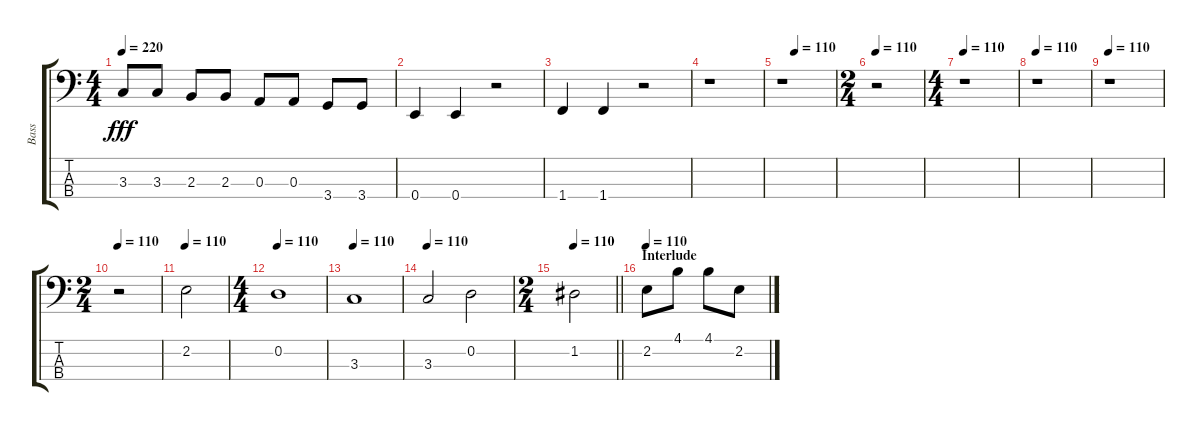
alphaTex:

\track ("Bass" "Bass") {instrument electricbasspick}
\staff {score tabs}
\tuning (G2 D2 A1 E1) {hide}
\ts (4 4)
\tempo 220
\clef f4
\ks c
3.3.8{dy fff} 3.3.8 2.3.8 2.3.8 0.3.8 0.3.8 3.4.8 3.4.8 |
0.4.4 0.4.4 r.2 |
1.4.4 1.4.4 r.2 |
r.1 |
\tempo (110 0.25)
r.1 |
\ts (2 4)
\tempo 110
r.2 |
\ts (4 4)
\tempo 110
r.1 |
\tempo 110
r.1 |
\tempo 110
r.1 |
\ts (2 4)
\tempo 110
r.2 |
\tempo 110
2.2.2 |
\ts (4 4)
\tempo 110
0.2.1 |
\tempo 110
3.3.1 |
\tempo 110
3.3.2 0.2.2 |
\ts (2 4)
\tempo 110
\barLineRight lightlight
1.2.2 |
\section ("" "Interlude")
\tempo 110
2.2.8 4.1.8 4.1.8 2.2.8
